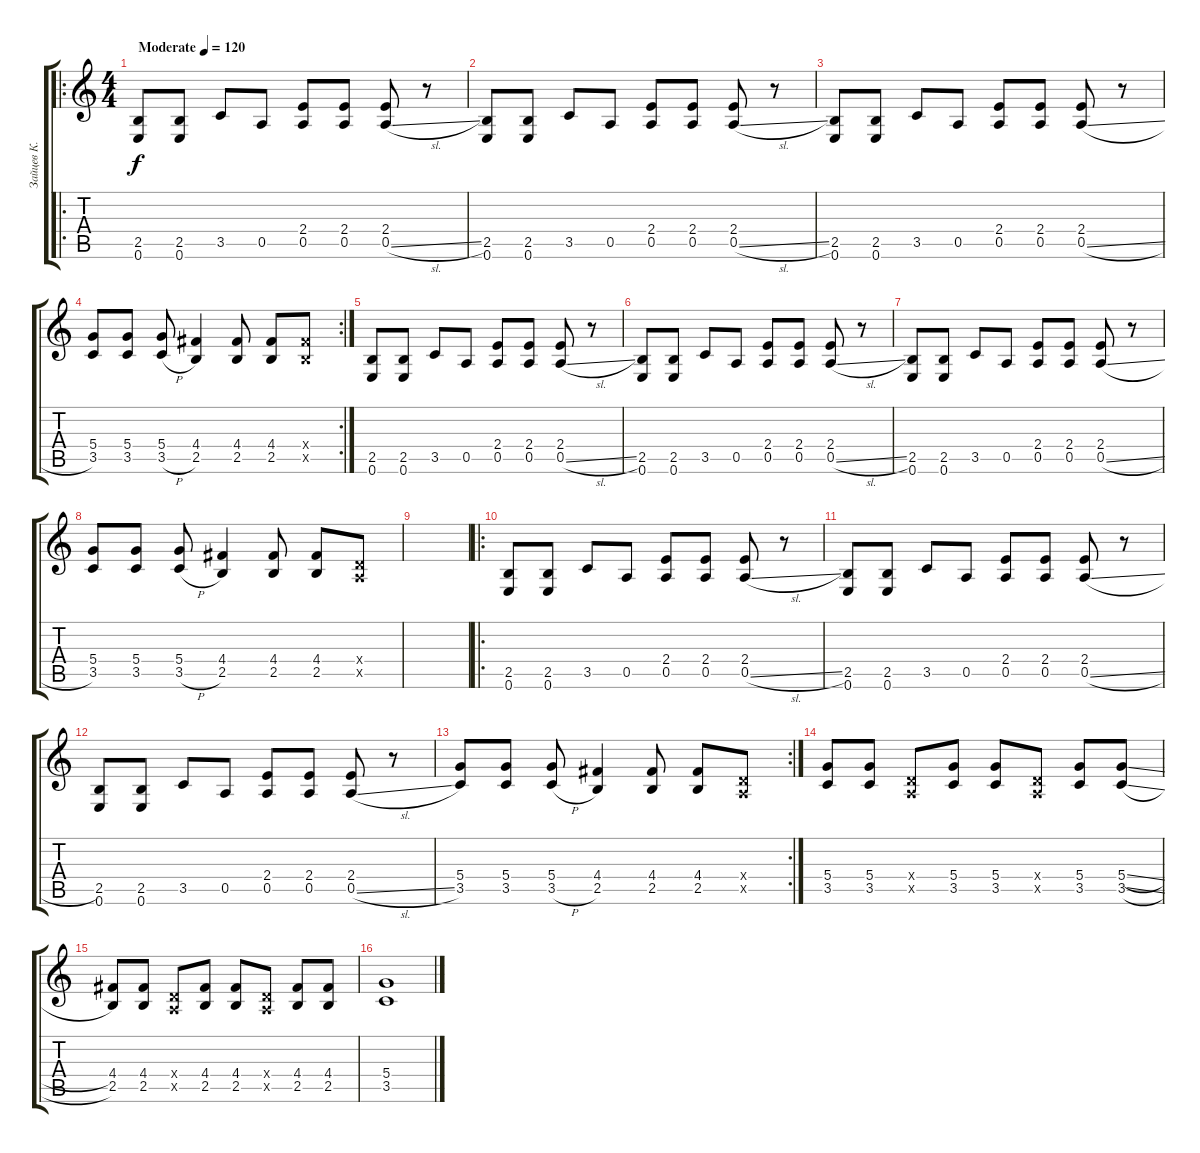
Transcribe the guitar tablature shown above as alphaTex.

\track ("Зайцев К." "Зайцев К.") {instrument overdrivenguitar}
\staff {score tabs}
\tuning (E4 B3 G3 D3 A2 E2) {hide}
\ro
\ts (4 4)
\tempo (120 "Moderate")
\clef g2
\ks c
(2.5 0.6).8{dy f instrument overdrivenguitar} (2.5 0.6).8 3.5.8 0.5.8 (2.4 0.5).8 (2.4 0.5).8 (2.4 0.5{sl}).8 r.8 |
(2.5 0.6).8 (2.5 0.6).8 3.5.8 0.5.8 (2.4 0.5).8 (2.4 0.5).8 (2.4 0.5{sl}).8 r.8 |
(2.5 0.6).8 (2.5 0.6).8 3.5.8 0.5.8 (2.4 0.5).8 (2.4 0.5).8 (2.4 0.5{sl}).8 r.8 |
\rc 2
(5.4 3.5).8 (5.4 3.5).8 (5.4 3.5{h}).8 (4.4 2.5).4 (4.4 2.5).8 (4.4 2.5).8 (4.4{x} 2.5{x}).8 |
(2.5 0.6).8 (2.5 0.6).8 3.5.8 0.5.8 (2.4 0.5).8 (2.4 0.5).8 (2.4 0.5{sl}).8 r.8 |
(2.5 0.6).8 (2.5 0.6).8 3.5.8 0.5.8 (2.4 0.5).8 (2.4 0.5).8 (2.4 0.5{sl}).8 r.8 |
(2.5 0.6).8 (2.5 0.6).8 3.5.8 0.5.8 (2.4 0.5).8 (2.4 0.5).8 (2.4 0.5{sl}).8 r.8 |
(5.4 3.5).8 (5.4 3.5).8 (5.4 3.5{h}).8 (4.4 2.5).4 (4.4 2.5).8 (4.4 2.5).8 (0.4{x} 0.5{x}).8 |
|
\ro
(2.5 0.6).8 (2.5 0.6).8 3.5.8 0.5.8 (2.4 0.5).8 (2.4 0.5).8 (2.4 0.5{sl}).8 r.8 |
(2.5 0.6).8 (2.5 0.6).8 3.5.8 0.5.8 (2.4 0.5).8 (2.4 0.5).8 (2.4 0.5{sl}).8 r.8 |
(2.5 0.6).8 (2.5 0.6).8 3.5.8 0.5.8 (2.4 0.5).8 (2.4 0.5).8 (2.4 0.5{sl}).8 r.8 |
\rc 2
(5.4 3.5).8 (5.4 3.5).8 (5.4 3.5{h}).8 (4.4 2.5).4 (4.4 2.5).8 (4.4 2.5).8 (0.4{x} 0.5{x}).8 |
(5.4 3.5).8 (5.4 3.5).8 (0.4{x} 0.5{x}).8 (5.4 3.5).8 (5.4 3.5).8 (0.4{x} 0.5{x}).8 (5.4 3.5).8 (5.4{sl} 3.5{sl}).8 |
(4.4 2.5).8 (4.4 2.5).8 (0.4{x} 0.5{x}).8 (4.4 2.5).8 (4.4 2.5).8 (0.4{x} 0.5{x}).8 (4.4 2.5).8 (4.4 2.5).8 |
(5.4 3.5).1
